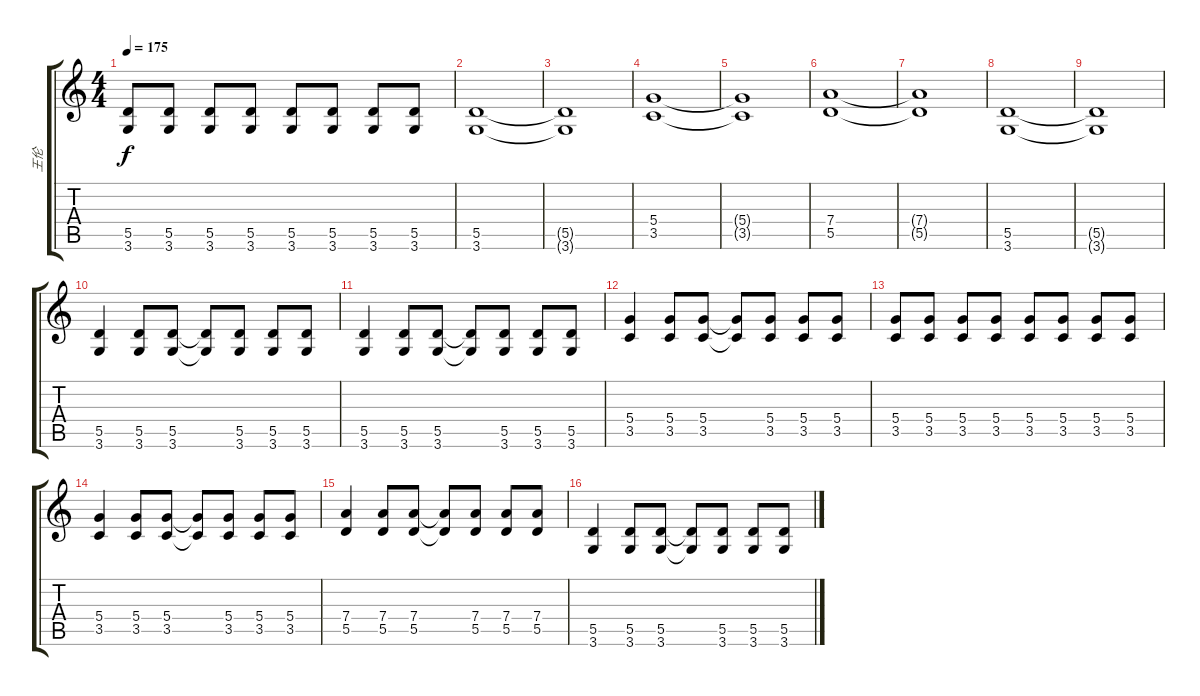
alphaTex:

\track ("王伦" "王伦") {instrument distortionguitar}
\staff {score tabs}
\tuning (E4 B3 G3 D3 A2 E2) {hide}
\ts (4 4)
\tempo 175
\clef g2
\ks c
(5.5 3.6).8{dy f} (5.5 3.6).8 (5.5 3.6).8 (5.5 3.6).8 (5.5 3.6).8 (5.5 3.6).8 (5.5 3.6).8 (5.5 3.6).8 |
(5.5 3.6).1 |
(5.5{t} 3.6{t}).1 |
(5.4 3.5).1 |
(5.4{t} 3.5{t}).1 |
(7.4 5.5).1 |
(7.4{t} 5.5{t}).1 |
(5.5 3.6).1 |
(5.5{t} 3.6{t}).1 |
(5.5 3.6).4 (5.5 3.6).8 (5.5 3.6).8 (5.5{t} 3.6{t}).8 (5.5 3.6).8 (5.5 3.6).8 (5.5 3.6).8 |
(5.5 3.6).4 (5.5 3.6).8 (5.5 3.6).8 (5.5{t} 3.6{t}).8 (5.5 3.6).8 (5.5 3.6).8 (5.5 3.6).8 |
(5.4 3.5).4 (5.4 3.5).8 (5.4 3.5).8 (5.4{t} 3.5{t}).8 (5.4 3.5).8 (5.4 3.5).8 (5.4 3.5).8 |
(5.4 3.5).8 (5.4 3.5).8 (5.4 3.5).8 (5.4 3.5).8 (5.4 3.5).8 (5.4 3.5).8 (5.4 3.5).8 (5.4 3.5).8 |
(5.4 3.5).4 (5.4 3.5).8 (5.4 3.5).8 (5.4{t} 3.5{t}).8 (5.4 3.5).8 (5.4 3.5).8 (5.4 3.5).8 |
(7.4 5.5).4 (7.4 5.5).8 (7.4 5.5).8 (7.4{t} 5.5{t}).8 (7.4 5.5).8 (7.4 5.5).8 (7.4 5.5).8 |
(5.5 3.6).4{txt ""} (5.5 3.6).8 (5.5 3.6).8 (5.5{t} 3.6{t}).8 (5.5 3.6).8 (5.5 3.6).8 (5.5 3.6).8
